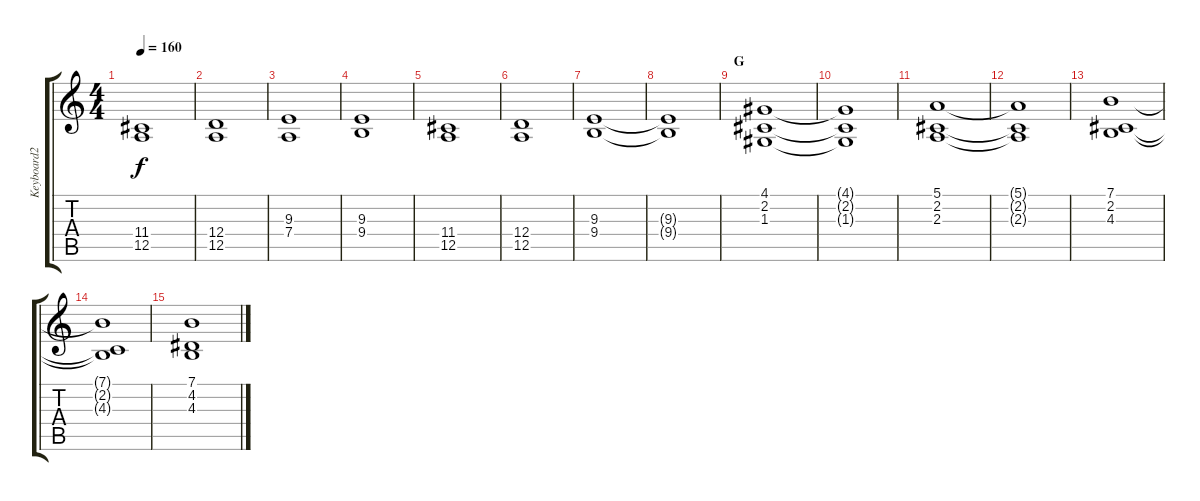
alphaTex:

\track ("Keyboard2" "Keyboard2") {instrument stringensemble1}
\staff {score tabs}
\tuning (E4 B3 G3 D3 A2 E2) {hide}
\ts (4 4)
\tempo 160
\clef g2
\ks c
(11.4 12.5).1{dy f} |
(12.4 12.5).1 |
(9.3 7.4).1 |
(9.3 9.4).1 |
(11.4 12.5).1 |
(12.4 12.5).1 |
(9.3 9.4).1 |
(9.3{t} 9.4{t}).1 |
\section ("" "G")
(4.1 2.2 1.3).1{instrument choiraahs} |
(4.1{t} 2.2{t} 1.3{t}).1 |
(5.1 2.2 2.3).1 |
(5.1{t} 2.2{t} 2.3{t}).1 |
(7.1 2.2 4.3).1 |
(7.1{t} 2.2{t} 4.3{t}).1 |
(7.1 4.2 4.3).1
